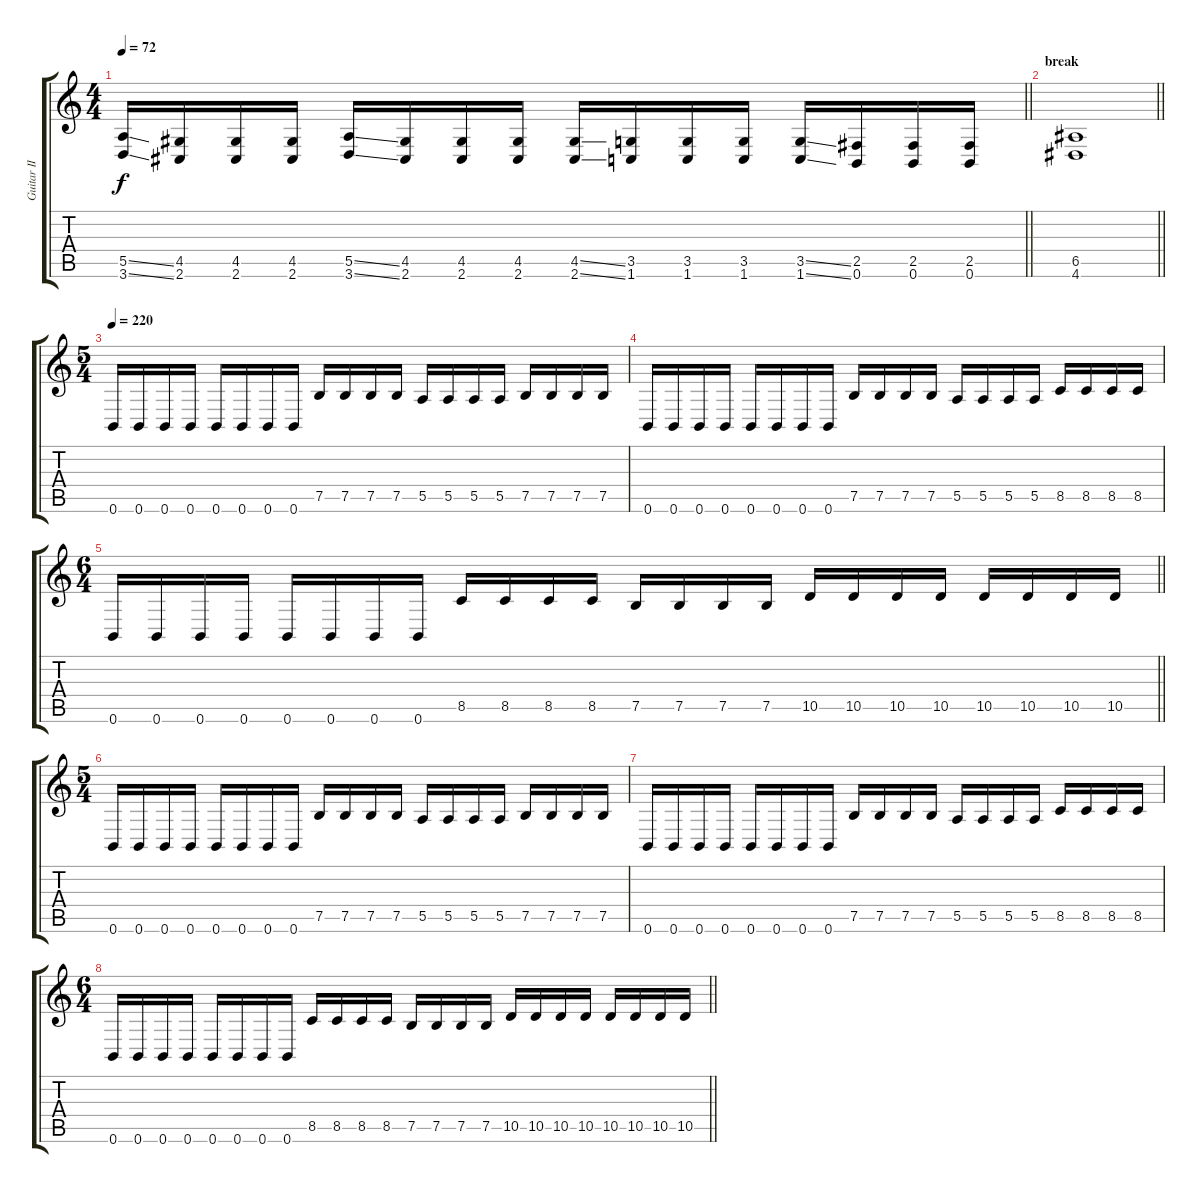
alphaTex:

\track ("Guitar II" "Guitar II") {instrument distortionguitar}
\staff {score tabs}
\tuning (B3 Gb3 D3 A2 E2 B1) {hide}
\ts (4 4)
\tempo 72
\clef g2
\barLineRight lightlight
\ks c
(5.5{ss} 3.6{ss}).16{dy f} (4.5 2.6).16 (4.5 2.6).16 (4.5 2.6).16 (5.5{ss} 3.6{ss}).16 (4.5 2.6).16 (4.5 2.6).16 (4.5 2.6).16 (4.5{ss} 2.6{ss}).16 (3.5 1.6).16 (3.5 1.6).16 (3.5 1.6).16 (3.5{ss} 1.6{ss}).16 (2.5 0.6).16 (2.5 0.6).16 (2.5 0.6).16 |
\section ("" "break")
\barLineRight lightlight
(6.5 4.6).1 |
\ts (5 4)
\section ("" "")
\tempo 220
0.6.16 0.6.16 0.6.16 0.6.16 0.6.16 0.6.16 0.6.16 0.6.16 7.5.16 7.5.16 7.5.16 7.5.16 5.5.16 5.5.16 5.5.16 5.5.16 7.5.16 7.5.16 7.5.16 7.5.16 |
0.6.16 0.6.16 0.6.16 0.6.16 0.6.16 0.6.16 0.6.16 0.6.16 7.5.16 7.5.16 7.5.16 7.5.16 5.5.16 5.5.16 5.5.16 5.5.16 8.5.16 8.5.16 8.5.16 8.5.16 |
\ts (6 4)
\barLineRight lightlight
0.6.16 0.6.16 0.6.16 0.6.16 0.6.16 0.6.16 0.6.16 0.6.16 8.5.16 8.5.16 8.5.16 8.5.16 7.5.16 7.5.16 7.5.16 7.5.16 10.5.16 10.5.16 10.5.16 10.5.16 10.5.16 10.5.16 10.5.16 10.5.16 |
\ts (5 4)
0.6.16 0.6.16 0.6.16 0.6.16 0.6.16 0.6.16 0.6.16 0.6.16 7.5.16 7.5.16 7.5.16 7.5.16 5.5.16 5.5.16 5.5.16 5.5.16 7.5.16 7.5.16 7.5.16 7.5.16 |
0.6.16 0.6.16 0.6.16 0.6.16 0.6.16 0.6.16 0.6.16 0.6.16 7.5.16 7.5.16 7.5.16 7.5.16 5.5.16 5.5.16 5.5.16 5.5.16 8.5.16 8.5.16 8.5.16 8.5.16 |
\ts (6 4)
\barLineRight lightlight
0.6.16 0.6.16 0.6.16 0.6.16 0.6.16 0.6.16 0.6.16 0.6.16 8.5.16 8.5.16 8.5.16 8.5.16 7.5.16 7.5.16 7.5.16 7.5.16 10.5.16 10.5.16 10.5.16 10.5.16 10.5.16 10.5.16 10.5.16 10.5.16
